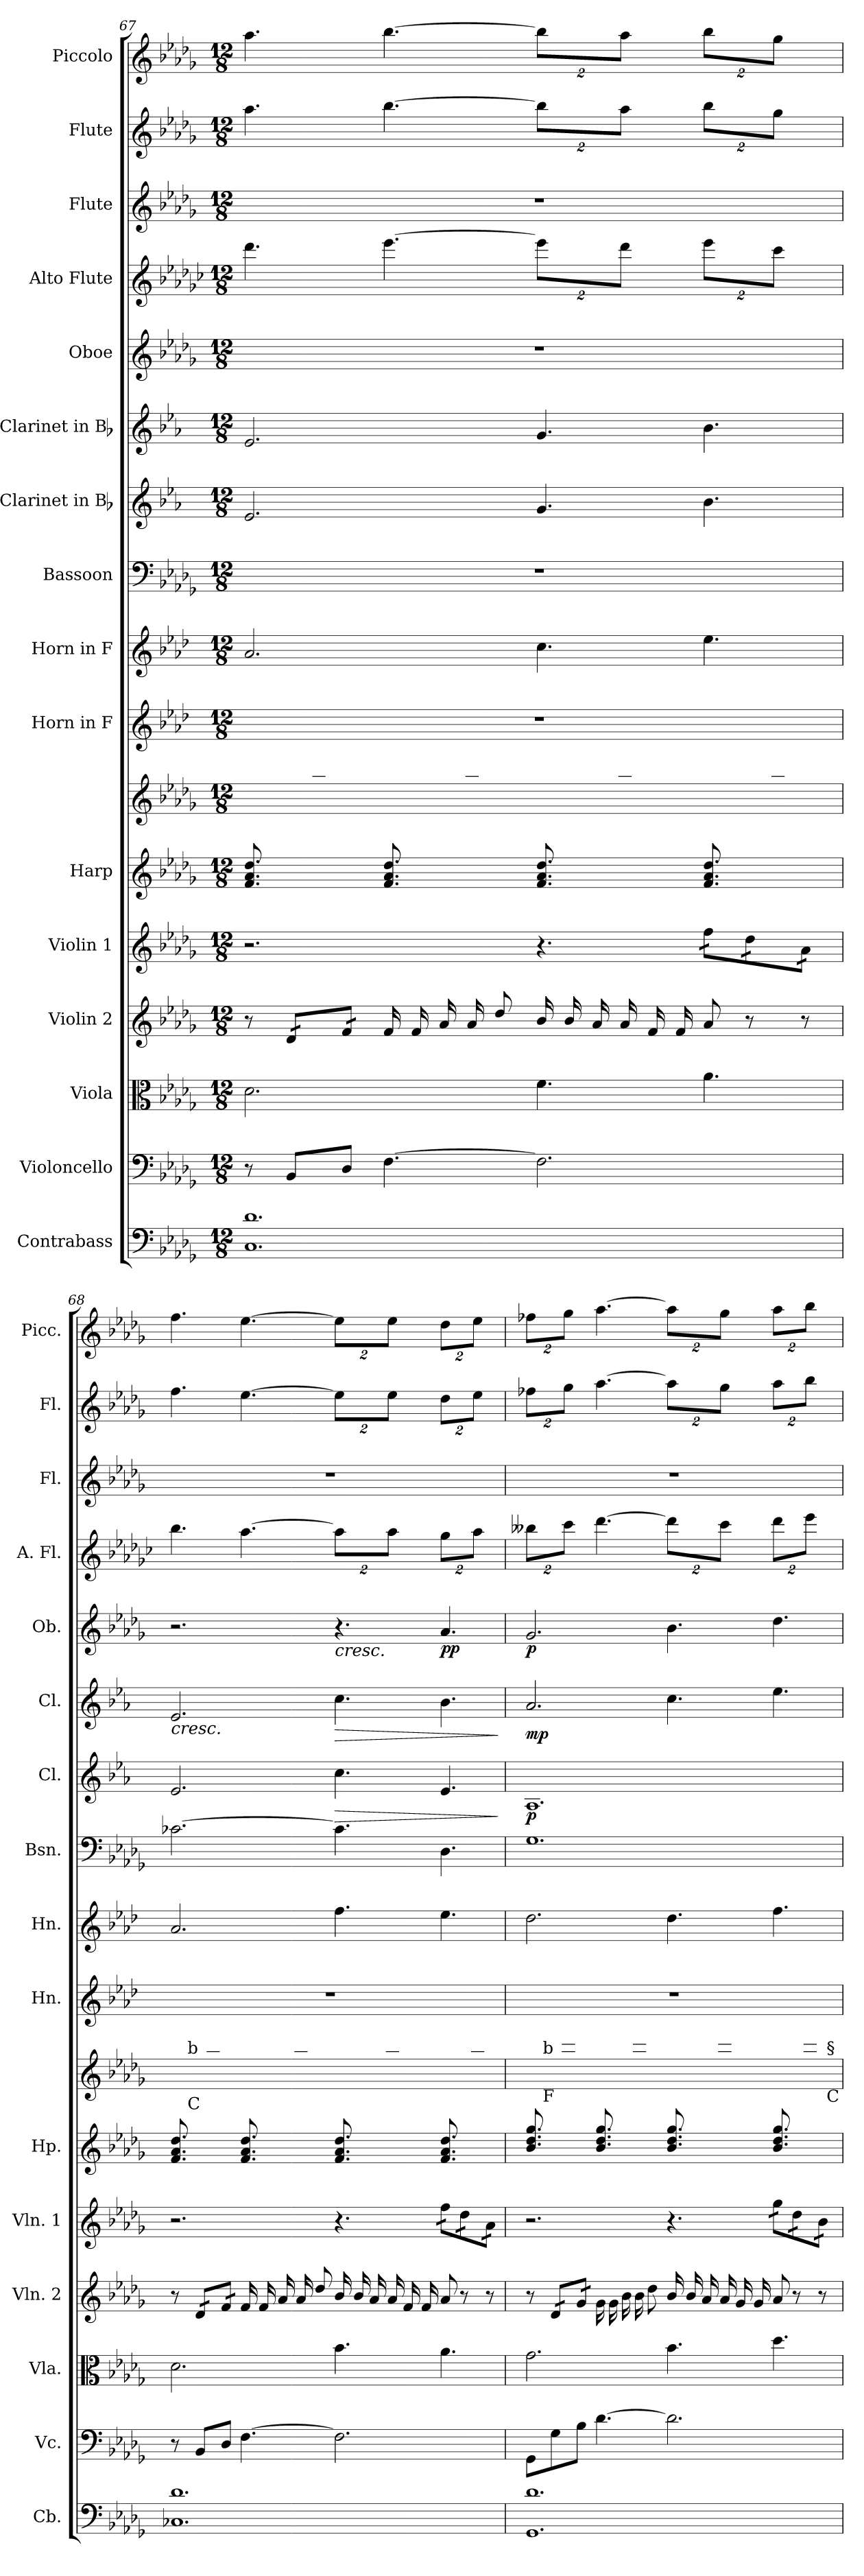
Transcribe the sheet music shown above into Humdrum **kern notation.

**kern	**kern	**kern	**kern	**kern	**kern	**kern	**kern	**kern	**kern	**kern	**dynam	**kern	**dynam	**kern	**dynam	**kern	**kern	**kern	**kern
*part16	*part15	*part14	*part13	*part12	*part11	*part11	*part10	*part9	*part8	*part7	*part7	*part6	*part6	*part5	*part5	*part4	*part3	*part2	*part1
*staff17	*staff16	*staff15	*staff14	*staff13	*staff12	*staff11	*staff10	*staff9	*staff8	*staff7	*staff7	*staff6	*staff6	*staff5	*staff5	*staff4	*staff3	*staff2	*staff1
*I"Contrabass	*I"Violoncello	*I"Viola	*I"Violin 2	*I"Violin 1	*I"Harp	*	*I"Horn in F	*I"Horn in F	*I"Bassoon	*I"Clarinet in Bb	*	*I"Clarinet in Bb	*	*I"Oboe	*	*I"Alto Flute	*I"Flute	*I"Flute	*I"Piccolo
*I'Cb.	*I'Vc.	*I'Vla.	*I'Vln. 2	*I'Vln. 1	*I'Hp.	*	*I'Hn.	*I'Hn.	*I'Bsn.	*I'Cl.	*	*I'Cl.	*	*I'Ob.	*	*I'A. Fl.	*I'Fl.	*I'Fl.	*I'Picc.
*clefF4	*clefF4	*clefC3	*clefG2	*clefG2	*clefG2	*clefG2	*clefG2	*clefG2	*clefF4	*clefG2	*	*clefG2	*	*clefG2	*	*clefG2	*clefG2	*clefG2	*clefG2
*ITrd7c12	*	*	*	*	*	*	*ITrd4c7	*ITrd4c7	*	*ITrd1c2	*	*ITrd1c2	*	*	*	*ITrd3c5	*	*	*ITrd-7c-12
*k[b-e-a-d-g-]	*k[b-e-a-d-g-]	*k[b-e-a-d-g-]	*k[b-e-a-d-g-]	*k[b-e-a-d-g-]	*k[b-e-a-d-g-]	*k[b-e-a-d-g-]	*k[b-e-a-d-g-]	*k[b-e-a-d-g-]	*k[b-e-a-d-g-]	*k[b-e-a-d-g-]	*	*k[b-e-a-d-g-]	*	*k[b-e-a-d-g-]	*	*k[b-e-a-d-g-]	*k[b-e-a-d-g-]	*k[b-e-a-d-g-]	*k[b-e-a-d-g-]
*D-:	*D-:	*D-:	*D-:	*D-:	*D-:	*D-:	*D-:	*D-:	*D-:	*D-:	*	*D-:	*	*D-:	*	*D-:	*D-:	*D-:	*D-:
*M12/8	*M12/8	*M12/8	*M12/8	*M12/8	*M12/8	*M12/8	*M12/8	*M12/8	*M12/8	*M12/8	*	*M12/8	*	*M12/8	*	*M12/8	*M12/8	*M12/8	*M12/8
=67	=67	=67	=67	=67	=67	=67	=67	=67	=67	=67	=67	=67	=67	=67	=67	=67	=67	=67	=67
*	*	*	*	*	*^	*	*	*	*	*	*	*	*	*	*	*	*	*	*
!	!	!	!	!	!	!LO:N:vis=1	!	!LO:N:vis=1	!	!LO:N:vis=1	!	!	!	!	!LO:N:vis=1	!	!	!LO:N:vis=1	!	!
1.CCi 1.D-i	8r	2.d-i\	8r	2.r	8.fi/ 8.a-i 8.dd-iL	1.ryy	8.ryy	1.r	2.d-i/	1.r	2.d-i/	.	2.d-i/	.	1.r	.	4.aa-i\	1.r	4.aa-i\	4.aaa-i\
*	*	*	*tremolo	*	*	*	*	*	*	*	*	*	*	*	*	*	*	*	*	*
.	8BB-i/L	.	16d-i/LL	.	.	.	.	.	.	.	.	.	.	.	.	.	.	.	.	.
.	.	.	16d-i/	.	8.ryy	.	8.cci\ 8.ffi 8.aa-iJ	.	.	.	.	.	.	.	.	.	.	.	.	.
.	8D-i/J	.	16fi/	.	.	.	.	.	.	.	.	.	.	.	.	.	.	.	.	.
.	.	.	16fi/JJ	.	.	.	.	.	.	.	.	.	.	.	.	.	.	.	.	.
.	[>4.Fi\	.	16fi/LL	.	8.fi/ 8.a-i 8.dd-iL	.	8.ryy	.	.	.	.	.	.	.	.	.	[>4.bb-i\	.	[>4.bb-i\	[>4.bbb-i\
.	.	.	16fi/	.	.	.	.	.	.	.	.	.	.	.	.	.	.	.	.	.
.	.	.	16a-i/	.	.	.	.	.	.	.	.	.	.	.	.	.	.	.	.	.
.	.	.	16a-i/	.	8.ryy	.	8.cci\ 8.ffi 8.aa-iJ	.	.	.	.	.	.	.	.	.	.	.	.	.
*	*	*	*Xtremolo	*	*	*	*	*	*	*	*	*	*	*	*	*	*	*	*	*
.	.	.	8dd-i/J	.	.	.	.	.	.	.	.	.	.	.	.	.	.	.	.	.
*	*	*	*	*	*	*	*	*	*	*	*	*	*	*	*	*	*Xbrackettup	*	*Xbrackettup	*Xbrackettup
*	*	*	*tremolo	*	*	*	*	*	*	*	*	*	*	*	*	*	*	*	*	*
.	2.Fi\]	4.fi\	16b-i/LL	4.r	8.fi/ 8.a-i 8.dd-iL	.	8.ryy	.	4.fi\	.	4.fi/	.	4.fi/	.	.	.	16%3bb-i\L]	.	16%3bb-i\L]	16%3bbb-i\L]
.	.	.	16b-i/	.	.	.	.	.	.	.	.	.	.	.	.	.	.	.	.	.
.	.	.	16a-i/	.	.	.	.	.	.	.	.	.	.	.	.	.	.	.	.	.
.	.	.	16a-i/	.	8.ryy	.	8.cci\ 8.ffi 8.aa-iJ	.	.	.	.	.	.	.	.	.	16%3aa-i\J	.	16%3aa-i\J	16%3aaa-i\J
.	.	.	16fi/	.	.	.	.	.	.	.	.	.	.	.	.	.	.	.	.	.
.	.	.	16fi/JJ	.	.	.	.	.	.	.	.	.	.	.	.	.	.	.	.	.
*	*	*	*Xtremolo	*	*	*	*	*	*	*	*	*	*	*	*	*	*	*	*	*
*	*	*	*	*tremolo	*	*	*	*	*	*	*	*	*	*	*	*	*	*	*	*
.	.	4.a-i\	8a-i/	16ffi\LL	8.fi/ 8.a-i 8.dd-iL	.	8.ryy	.	4.a-i\	.	4.a-i\	.	4.a-i\	.	.	.	16%3bb-i\L	.	16%3bb-i\L	16%3bbb-i\L
.	.	.	.	16ffi\	.	.	.	.	.	.	.	.	.	.	.	.	.	.	.	.
.	.	.	8r	16dd-i\	.	.	.	.	.	.	.	.	.	.	.	.	.	.	.	.
.	.	.	.	16dd-i\	8.ryy	.	8.cci\ 8.ffi 8.aa-iJ	.	.	.	.	.	.	.	.	.	16%3gg-i\J	.	16%3gg-i\J	16%3ggg-i\J
.	.	.	8r	16a-i\	.	.	.	.	.	.	.	.	.	.	.	.	.	.	.	.
.	.	.	.	16a-i\JJ	.	.	.	.	.	.	.	.	.	.	.	.	.	.	.	.
=68	=68	=68	=68	=68	=68	=68	=68	=68	=68	=68	=68	=68	=68	=68	=68	=68	=68	=68	=68	=68
!	!	!	!	!	!	!LO:N:vis=1	!	!LO:N:vis=1	!	!	!	!	!	!LO:HP:b	!	!	!	!LO:N:vis=1	!	!
1.CC-Xi 1.D-i	8r	2.d-i\	8r	2.r	8.fi/ 8.a-i 8.dd-iL	1.ryy	16.ryy	1.r	2.d-i/	[>2.c-Xi\	2.d-i/	.	2.d-i/	<	2.r	.	4.ffi\	1.r	4.ffi\	4.fffi\
!	!	!	!	!	!	!	!LO:TX:b:t=C	!	!	!	!	!	!	!	!	!	!	!	!	!
!	!	!	!	!	!	!	!LO:TX:t=b	!	!	!	!	!	!	!	!	!	!	!	!	!
.	.	.	.	.	.	.	16.ryy	.	.	.	.	.	.	.	.	.	.	.	.	.
*	*	*	*tremolo	*	*	*	*	*	*	*	*	*	*	*	*	*	*	*	*	*
.	8BB-i/L	.	16d-i/LL	.	.	.	.	.	.	.	.	.	.	.	.	.	.	.	.	.
.	.	.	16d-i/	.	8.ryy	.	8.cc-Xi\ 8.ffi 8.aa-iJ	.	.	.	.	.	.	.	.	.	.	.	.	.
.	8D-i/J	.	16fi/	.	.	.	.	.	.	.	.	.	.	.	.	.	.	.	.	.
.	.	.	16fi/JJ	.	.	.	.	.	.	.	.	.	.	.	.	.	.	.	.	.
.	[>4.Fi\	.	16fi/LL	.	8.fi/ 8.a-i 8.dd-iL	.	8.ryy	.	.	.	.	.	.	.	.	.	[>4.ee-i\	.	[>4.ee-i\	[>4.eee-i\
.	.	.	16fi/	.	.	.	.	.	.	.	.	.	.	.	.	.	.	.	.	.
.	.	.	16a-i/	.	.	.	.	.	.	.	.	.	.	.	.	.	.	.	.	.
.	.	.	16a-i/	.	8.ryy	.	8.cc-i\ 8.ffi 8.aa-iJ	.	.	.	.	.	.	.	.	.	.	.	.	.
*	*	*	*Xtremolo	*	*	*	*	*	*	*	*	*	*	*	*	*	*	*	*	*
.	.	.	8dd-i/J	.	.	.	.	.	.	.	.	.	.	.	.	.	.	.	.	.
!	!	!	!	!	!	!	!	!	!	!	!	!LO:HP:b	!	!LO:HP:b	!	!LO:HP:b	!	!	!	!
*	*	*	*tremolo	*	*	*	*	*	*	*	*	*	*	*	*	*	*	*	*	*
.	2.Fi\]	4.b-i\	16b-i/LL	4.r	8.fi/ 8.a-i 8.dd-iL	.	8.ryy	.	4.b-i\	4.c-i\]	4.b-i\	>	4.b-i\	>	4.r	<	16%3ee-i\L]	.	16%3ee-i\L]	16%3eee-i\L]
.	.	.	16b-i/	.	.	.	.	.	.	.	.	.	.	.	.	.	.	.	.	.
.	.	.	16a-i/	.	.	.	.	.	.	.	.	.	.	.	.	.	.	.	.	.
.	.	.	16a-i/	.	8.ryy	.	8.cc-i\ 8.ffi 8.aa-iJ	.	.	.	.	.	.	.	.	.	16%3ee-i\J	.	16%3ee-i\J	16%3eee-i\J
.	.	.	16fi/	.	.	.	.	.	.	.	.	.	.	.	.	.	.	.	.	.
.	.	.	16fi/JJ	.	.	.	.	.	.	.	.	.	.	.	.	.	.	.	.	.
*	*	*	*Xtremolo	*	*	*	*	*	*	*	*	*	*	*	*	*	*	*	*	*
.	.	4.a-i\	8a-i/	16ffi\LL	8.fi/ 8.a-i 8.dd-iL	.	8.ryy	.	4.a-i\	4.D-i\	4.d-i/	.	4.a-i\	[	4.a-i/	pp	16%3dd-i\L	.	16%3dd-i\L	16%3ddd-i\L
.	.	.	.	16ffi\	.	.	.	.	.	.	.	.	.	.	.	.	.	.	.	.
.	.	.	8r	16dd-i\	.	.	.	.	.	.	.	.	.	.	.	.	.	.	.	.
.	.	.	.	16dd-i\	8.ryy	.	8.cc-i\ 8.ffi 8.aa-iJ	.	.	.	.	.	.	.	.	.	16%3ee-i\J	.	16%3ee-i\J	16%3eee-i\J
.	.	.	8r	16a-i\	.	.	.	.	.	.	.	.	.	.	.	.	.	.	.	.
.	.	.	.	16a-i\JJ	.	.	.	.	.	.	.	.	.	.	.	.	.	.	.	.
*	*	*	*	*	*v	*v	*	*	*	*	*	*	*	*	*	*	*	*	*	*
.	.	.	.	.	.	.	.	.	.	.	]	.	]	.	[	.	.	.	.
=69	=69	=69	=69	=69	=69	=69	=69	=69	=69	=69	=69	=69	=69	=69	=69	=69	=69	=69	=69
*	*	*	*	*	*^	*	*	*	*	*	*	*	*	*	*	*	*	*	*
!	!	!	!	!	!	!LO:N:vis=1	!	!LO:N:vis=1	!	!	!	!	!	!	!	!	!	!LO:N:vis=1	!	!
*	*	*	*	*	*	*	*^	*	*	*	*	*	*	*	*	*	*	*	*	*
1.GGG-i 1.D-i	8GG-i\L	2.g-i\	8r	2.r	8.b-i/ 8.dd-i 8.gg-iL	1.ryy	16.ryy	1ryy	1.r	2.g-i\	1.G-i	1.G-i	p	2.g-i/	mp	2.g-i/	p	16%3ff-Xi\L	1.r	16%3ff-Xi\L	16%3fff-Xi\L
!	!	!	!	!	!	!	!LO:TX:b:t=F	!	!	!	!	!	!	!	!	!	!	!	!	!	!
!	!	!	!	!	!	!	!LO:TX:t=b	!	!	!	!	!	!	!	!	!	!	!	!	!	!
.	.	.	.	.	.	.	16.ryy	.	.	.	.	.	.	.	.	.	.	.	.	.	.
*	*	*	*tremolo	*	*	*	*	*	*	*	*	*	*	*	*	*	*	*	*	*	*
.	8G-i\	.	16d-i/LL	.	.	.	.	.	.	.	.	.	.	.	.	.	.	.	.	.	.
.	.	.	16d-i/	.	8.ryy	.	8.ff-Xi\ 8.bb-i 8.ddd-iJ	.	.	.	.	.	.	.	.	.	.	16%3gg-i\J	.	16%3gg-i\J	16%3ggg-i\J
.	8B-i\J	.	16g-i/	.	.	.	.	.	.	.	.	.	.	.	.	.	.	.	.	.	.
.	.	.	16g-i/JJ	.	.	.	.	.	.	.	.	.	.	.	.	.	.	.	.	.	.
.	[>4.d-i\	.	16g-i\LL	.	8.b-i/ 8.dd-i 8.gg-iL	.	8.ryy	.	.	.	.	.	.	.	.	.	.	[>4.aa-i\	.	[>4.aa-i\	[>4.aaa-i\
.	.	.	16g-i\	.	.	.	.	.	.	.	.	.	.	.	.	.	.	.	.	.	.
.	.	.	16b-i\	.	.	.	.	.	.	.	.	.	.	.	.	.	.	.	.	.	.
.	.	.	16b-i\	.	8.ryy	.	8.ff-i\ 8.bb-i 8.ddd-iJ	.	.	.	.	.	.	.	.	.	.	.	.	.	.
*	*	*	*Xtremolo	*	*	*	*	*	*	*	*	*	*	*	*	*	*	*	*	*	*
.	.	.	8dd-i\J	.	.	.	.	.	.	.	.	.	.	.	.	.	.	.	.	.	.
*	*	*	*tremolo	*	*	*	*	*	*	*	*	*	*	*	*	*	*	*	*	*	*
.	2.d-i\]	4.b-i\	16b-i/LL	4.r	8.b-i/ 8.dd-i 8.gg-iL	.	8.ryy	.	.	4.g-i\	.	.	.	4.b-i\	.	4.b-i\	.	16%3aa-i\L]	.	16%3aa-i\L]	16%3aaa-i\L]
.	.	.	16b-i/	.	.	.	.	.	.	.	.	.	.	.	.	.	.	.	.	.	.
.	.	.	16a-i/	.	.	.	.	.	.	.	.	.	.	.	.	.	.	.	.	.	.
.	.	.	16a-i/	.	8.ryy	.	8.ff-i\ 8.bb-i 8.ddd-iJ	.	.	.	.	.	.	.	.	.	.	16%3gg-i\J	.	16%3gg-i\J	16%3ggg-i\J
.	.	.	16g-i/	.	.	.	.	4ryy	.	.	.	.	.	.	.	.	.	.	.	.	.
.	.	.	16g-i/JJ	.	.	.	.	.	.	.	.	.	.	.	.	.	.	.	.	.	.
*	*	*	*Xtremolo	*	*	*	*	*	*	*	*	*	*	*	*	*	*	*	*	*	*
.	.	4.dd-i\	8a-i/	16gg-i\LL	8.b-i/ 8.dd-i 8.gg-iL	.	8.ryy	.	.	4.b-i\	.	.	.	4.dd-i\	.	4.dd-i\	.	16%3aa-i\L	.	16%3aa-i\L	16%3aaa-i\L
.	.	.	.	16gg-i\	.	.	.	.	.	.	.	.	.	.	.	.	.	.	.	.	.
.	.	.	8r	16dd-i\	.	.	.	8ryy	.	.	.	.	.	.	.	.	.	.	.	.	.
.	.	.	.	16dd-i\	8.ryy	.	8.ff-i\ 8.bb-i 8.ddd-iJ	.	.	.	.	.	.	.	.	.	.	16%3bb-i\J	.	16%3bb-i\J	16%3bbb-i\J
.	.	.	8r	16b-i\	.	.	.	32ryy	.	.	.	.	.	.	.	.	.	.	.	.	.
!	!	!	!	!	!	!	!	!LO:TX:b:t=C	!	!	!	!	!	!	!	!	!	!	!	!	!
!	!	!	!	!	!	!	!	!LO:TX:t=§	!	!	!	!	!	!	!	!	!	!	!	!	!
.	.	.	.	.	.	.	.	16.ryy	.	.	.	.	.	.	.	.	.	.	.	.	.
.	.	.	.	16b-i\JJ	.	.	.	.	.	.	.	.	.	.	.	.	.	.	.	.	.
*	*	*	*	*Xtremolo	*	*	*	*	*	*	*	*	*	*	*	*	*	*	*	*	*
*	*	*	*	*	*v	*v	*	*	*	*	*	*	*	*	*	*	*	*	*	*	*
*	*	*	*	*	*	*v	*v	*	*	*	*	*	*	*	*	*	*	*	*	*
=	=	=	=	=	=	=	=	=	=	=	=	=	=	=	=	=	=	=	=
*-	*-	*-	*-	*-	*-	*-	*-	*-	*-	*-	*-	*-	*-	*-	*-	*-	*-	*-	*-
